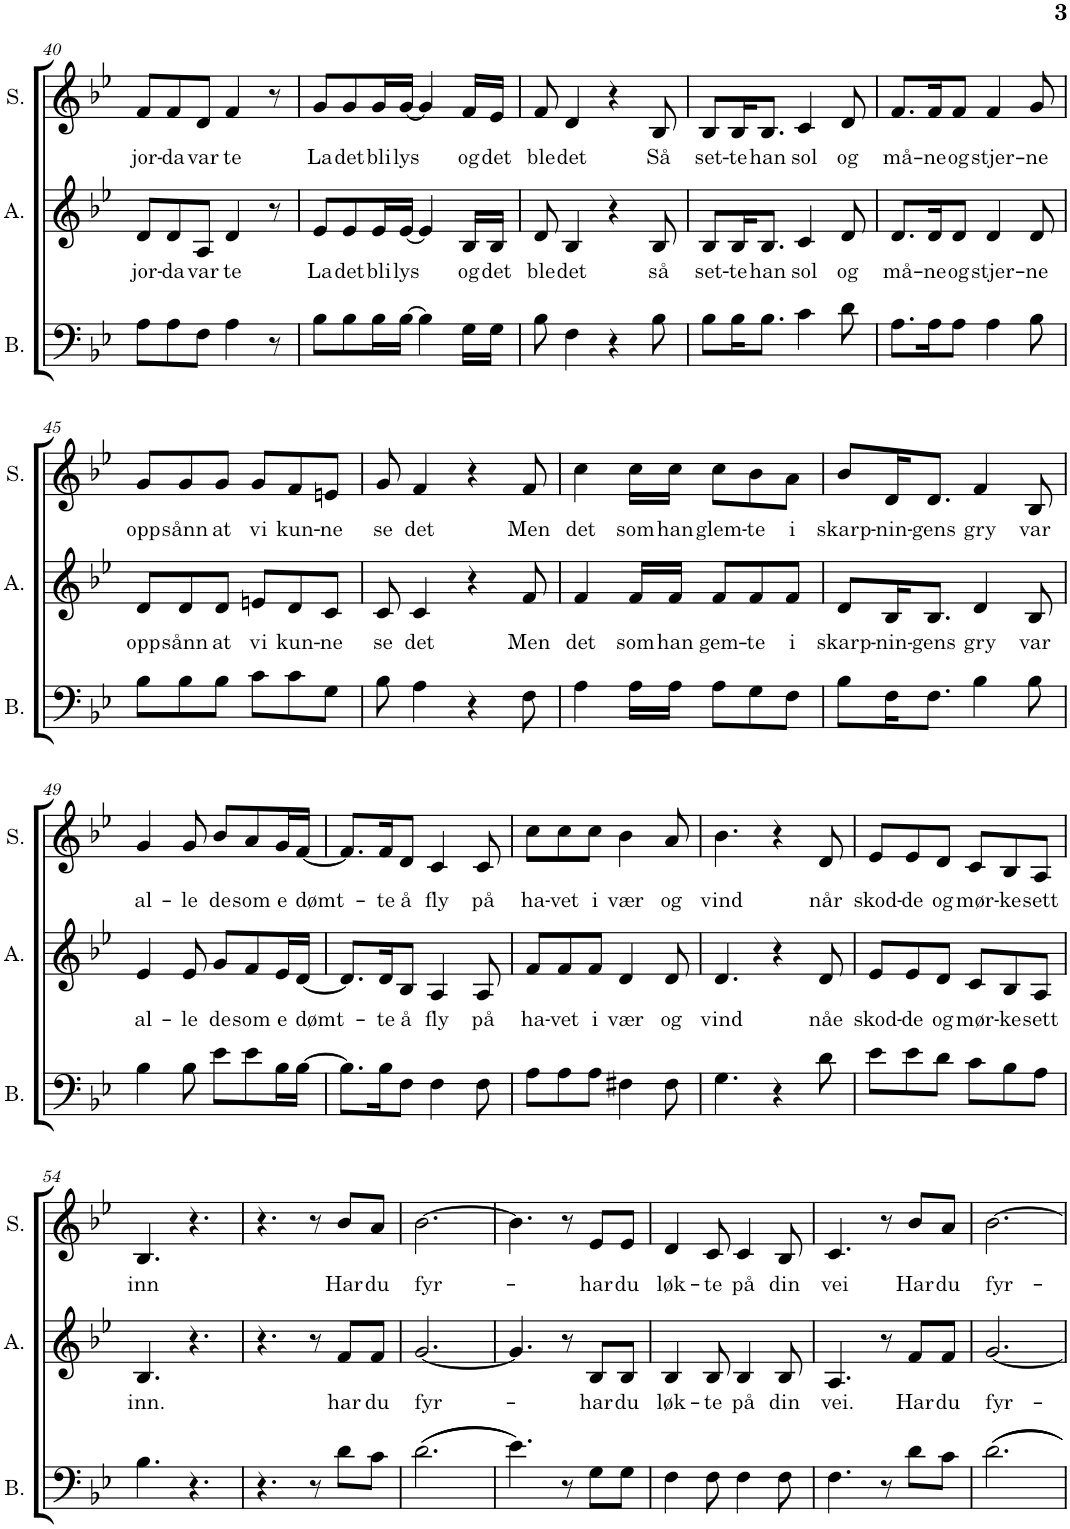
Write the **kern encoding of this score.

**kern	**kern	**text	**kern	**text
*part3	*part2	*part2	*part1	*part1
*staff3	*staff2	*staff2	*staff1	*staff1
*I"Bass	*I"Alto	*	*I"Soprano	*
*I'B.	*I'A.	*	*I'S.	*
!!LO:PB:g=z
*clefF4	*clefG2	*	*clefG2	*
*k[b-e-]	*k[b-e-]	*	*k[b-e-]	*
*M6/8	*M6/8	*	*M6/8	*
=40	=40	=40	=40	=40
!	!	!LO:LY:b	!	!LO:LY:b
8A\L	8d/L	jor-	8f/L	jor-
!	!	!LO:LY:b	!	!LO:LY:b
8A\	8d/	-da	8f/	-da
!	!	!LO:LY:b	!	!LO:LY:b
8F\J	8A/J	var	8d/J	var
!	!	!LO:LY:b	!	!LO:LY:b
4A\	4d/	te	4f/	te
8r	8r	.	8r	.
=41	=41	=41	=41	=41
!	!	!LO:LY:b	!	!LO:LY:b
8B-\L	8e-/L	La	8g/L	La
!	!	!LO:LY:b	!	!LO:LY:b
8B-\	8e-/	det	8g/	det
!	!	!LO:LY:b	!	!LO:LY:b
16B-\L	16e-/L	bli	16g/L	bli
!	!	!LO:LY:b	!	!LO:LY:b
[16B-\JJ	[16e-/JJ	lys	[16g/JJ	lys
4B-\]	4e-/]	.	4g/]	.
!	!	!LO:LY:b	!	!LO:LY:b
16G\LL	16B-/LL	og	16f/LL	og
!	!	!LO:LY:b	!	!LO:LY:b
16G\JJ	16B-/JJ	det	16e-/JJ	det
=42	=42	=42	=42	=42
!	!	!LO:LY:b	!	!LO:LY:b
8B-\	8d/	ble	8f/	ble
!	!	!LO:LY:b	!	!LO:LY:b
4F\	4B-/	det	4d/	det
4r	4r	.	4r	.
!	!	!LO:LY:b	!	!LO:LY:b
8B-\	8B-/	så	8B-/	Så
=43	=43	=43	=43	=43
!	!	!LO:LY:b	!	!LO:LY:b
8B-\L	8B-/L	set-	8B-/L	set-
!	!	!LO:LY:b	!	!LO:LY:b
16B-\K	16B-/K	-te	16B-/K	-te
!	!	!LO:LY:b	!	!LO:LY:b
8.B-\J	8.B-/J	han	8.B-/J	han
!	!	!LO:LY:b	!	!LO:LY:b
4c\	4c/	sol	4c/	sol
!	!	!LO:LY:b	!	!LO:LY:b
8d\	8d/	og	8d/	og
=44	=44	=44	=44	=44
!	!	!LO:LY:b	!	!LO:LY:b
8.A\L	8.d/L	må-	8.f/L	må-
!	!	!LO:LY:b	!	!LO:LY:b
16A\K	16d/K	-ne	16f/K	-ne
!	!	!LO:LY:b	!	!LO:LY:b
8A\J	8d/J	og	8f/J	og
!	!	!LO:LY:b	!	!LO:LY:b
4A\	4d/	stjer-	4f/	stjer-
!	!	!LO:LY:b	!	!LO:LY:b
8B-\	8d/	-ne	8g/	-ne
!!LO:LB:g=z
=45	=45	=45	=45	=45
!	!	!LO:LY:b	!	!LO:LY:b
8B-\L	8d/L	opp	8g/L	opp
!	!	!LO:LY:b	!	!LO:LY:b
8B-\	8d/	sånn	8g/	sånn
!	!	!LO:LY:b	!	!LO:LY:b
8B-\J	8d/J	at	8g/J	at
!	!	!LO:LY:b	!	!LO:LY:b
8c\L	8en/L	vi	8g/L	vi
!	!	!LO:LY:b	!	!LO:LY:b
8c\	8d/	kun-	8f/	kun-
!	!	!LO:LY:b	!	!LO:LY:b
8G\J	8c/J	-ne	8en/J	-ne
=46	=46	=46	=46	=46
!	!	!LO:LY:b	!	!LO:LY:b
8B-\	8c/	se	8g/	se
!	!	!LO:LY:b	!	!LO:LY:b
4A\	4c/	det	4f/	det
4r	4r	.	4r	.
!	!	!LO:LY:b	!	!LO:LY:b
8F\	8f/	Men	8f/	Men
=47	=47	=47	=47	=47
!	!	!LO:LY:b	!	!LO:LY:b
4A\	4f/	det	4cc\	det
!	!	!LO:LY:b	!	!LO:LY:b
16A\LL	16f/LL	som	16cc\LL	som
!	!	!LO:LY:b	!	!LO:LY:b
16A\JJ	16f/JJ	han	16cc\JJ	han
!	!	!LO:LY:b	!	!LO:LY:b
8A\L	8f/L	gem-	8cc\L	glem-
!	!	!LO:LY:b	!	!LO:LY:b
8G\	8f/	-te	8b-\	-te
!	!	!LO:LY:b	!	!LO:LY:b
8F\J	8f/J	i	8a\J	i
=48	=48	=48	=48	=48
!	!	!LO:LY:b	!	!LO:LY:b
8B-\L	8d/L	skarp-	8b-/L	skarp-
!	!	!LO:LY:b	!	!LO:LY:b
16F\K	16B-/K	-nin-	16d/K	-nin-
!	!	!LO:LY:b	!	!LO:LY:b
8.F\J	8.B-/J	-gens	8.d/J	-gens
!	!	!LO:LY:b	!	!LO:LY:b
4B-\	4d/	gry	4f/	gry
!	!	!LO:LY:b	!	!LO:LY:b
8B-\	8B-/	var	8B-/	var
!!LO:LB:g=z
=49	=49	=49	=49	=49
!	!	!LO:LY:b	!	!LO:LY:b
4B-\	4e-/	al-	4g/	al-
!	!	!LO:LY:b	!	!LO:LY:b
8B-\	8e-/	-le	8g/	-le
!	!	!LO:LY:b	!	!LO:LY:b
8e-\L	8g/L	de	8b-/L	de
!	!	!LO:LY:b	!	!LO:LY:b
8e-\	8f/	som	8a/	som
!	!	!LO:LY:b	!	!LO:LY:b
16B-\L	16e-/L	e	16g/L	e
!	!	!LO:LY:b	!	!LO:LY:b
[16B-\JJ	[16d/JJ	dømt-	[16f/JJ	dømt-
=50	=50	=50	=50	=50
8.B-\L]	8.d/L]	.	8.f/L]	.
!	!	!LO:LY:b	!	!LO:LY:b
16B-\K	16d/K	-te	16f/K	-te
!	!	!LO:LY:b	!	!LO:LY:b
8F\J	8B-/J	å	8d/J	å
!	!	!LO:LY:b	!	!LO:LY:b
4F\	4A/	fly	4c/	fly
!	!	!LO:LY:b	!	!LO:LY:b
8F\	8A/	på	8c/	på
=51	=51	=51	=51	=51
!	!	!LO:LY:b	!	!LO:LY:b
8A\L	8f/L	ha-	8cc\L	ha-
!	!	!LO:LY:b	!	!LO:LY:b
8A\	8f/	-vet	8cc\	-vet
!	!	!LO:LY:b	!	!LO:LY:b
8A\J	8f/J	i	8cc\J	i
!	!	!LO:LY:b	!	!LO:LY:b
4F#X\	4d/	vær	4b-\	vær
!	!	!LO:LY:b	!	!LO:LY:b
8F#\	8d/	og	8a/	og
=52	=52	=52	=52	=52
!	!	!LO:LY:b	!	!LO:LY:b
4.G\	4.d/	vind	4.b-\	vind
4r	4r	.	4r	.
!	!	!LO:LY:b	!	!LO:LY:b
8d\	8d/	nåe	8d/	når
=53	=53	=53	=53	=53
!	!	!LO:LY:b	!	!LO:LY:b
8e-\L	8e-/L	skod-	8e-/L	skod-
!	!	!LO:LY:b	!	!LO:LY:b
8e-\	8e-/	-de	8e-/	-de
!	!	!LO:LY:b	!	!LO:LY:b
8d\J	8d/J	og	8d/J	og
!	!	!LO:LY:b	!	!LO:LY:b
8c\L	8c/L	mør-	8c/L	mør-
!	!	!LO:LY:b	!	!LO:LY:b
8B-\	8B-/	-ke	8B-/	-ke
!	!	!LO:LY:b	!	!LO:LY:b
8A\J	8A/J	sett	8A/J	sett
!!LO:LB:g=z
=54	=54	=54	=54	=54
!	!	!LO:LY:b	!	!LO:LY:b
4.B-\	4.B-/	inn.	4.B-/	inn
4.r	4.r	.	4.r	.
=55	=55	=55	=55	=55
4.r	4.r	.	4.r	.
8r	8r	.	8r	.
!	!	!LO:LY:b	!	!LO:LY:b
8d\L	8f/L	har	8b-/L	Har
!	!	!LO:LY:b	!	!LO:LY:b
8c\J	8f/J	du	8a/J	du
=56	=56	=56	=56	=56
!	!	!LO:LY:b	!	!LO:LY:b
((2.d\	[2.g/	fyr-	[2.b-\	fyr-
=57	=57	=57	=57	=57
4.e-\))	4.g/]	.	4.b-\]	.
8r	8r	.	8r	.
!	!	!LO:LY:b	!	!LO:LY:b
8G\L	8B-/L	-har	8e-/L	-har
!	!	!LO:LY:b	!	!LO:LY:b
8G\J	8B-/J	du	8e-/J	du
=58	=58	=58	=58	=58
!	!	!LO:LY:b	!	!LO:LY:b
4F\	4B-/	løk-	4d/	løk-
!	!	!LO:LY:b	!	!LO:LY:b
8F\	8B-/	-te	8c/	-te
!	!	!LO:LY:b	!	!LO:LY:b
4F\	4B-/	på	4c/	på
!	!	!LO:LY:b	!	!LO:LY:b
8F\	8B-/	din	8B-/	din
=59	=59	=59	=59	=59
!	!	!LO:LY:b	!	!LO:LY:b
4.F\	4.A/	vei.	4.c/	vei
8r	8r	.	8r	.
!	!	!LO:LY:b	!	!LO:LY:b
8d\L	8f/L	Har	8b-/L	Har
!	!	!LO:LY:b	!	!LO:LY:b
8c\J	8f/J	du	8a/J	du
=60	=60	=60	=60	=60
!	!	!LO:LY:b	!	!LO:LY:b
2.d\	[2.g/	fyr-	[2.b-\	fyr-
=	=	=	=	=
*-	*-	*-	*-	*-
